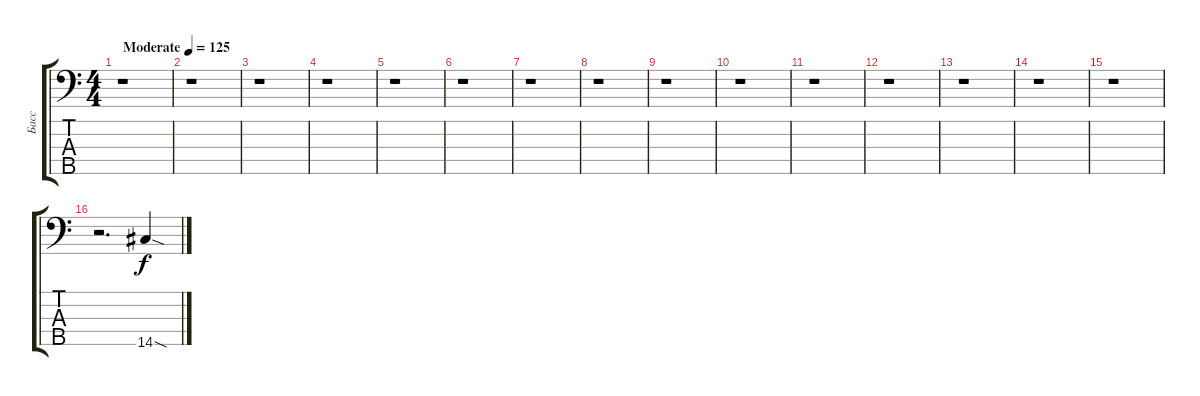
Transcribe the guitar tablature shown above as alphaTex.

\track ("Басс" "Басс") {instrument electricbassfinger}
\staff {score tabs}
\tuning (G2 D2 A1 E1 B0) {hide}
\ts (4 4)
\tempo (125 "Moderate")
\clef f4
\ks c
r.1{dy f instrument electricbassfinger} |
r.1 |
r.1 |
r.1 |
r.1 |
r.1 |
r.1 |
r.1 |
r.1 |
r.1 |
r.1 |
r.1 |
r.1 |
r.1 |
r.1 |
r.2{d} 14.5{sod}.4
